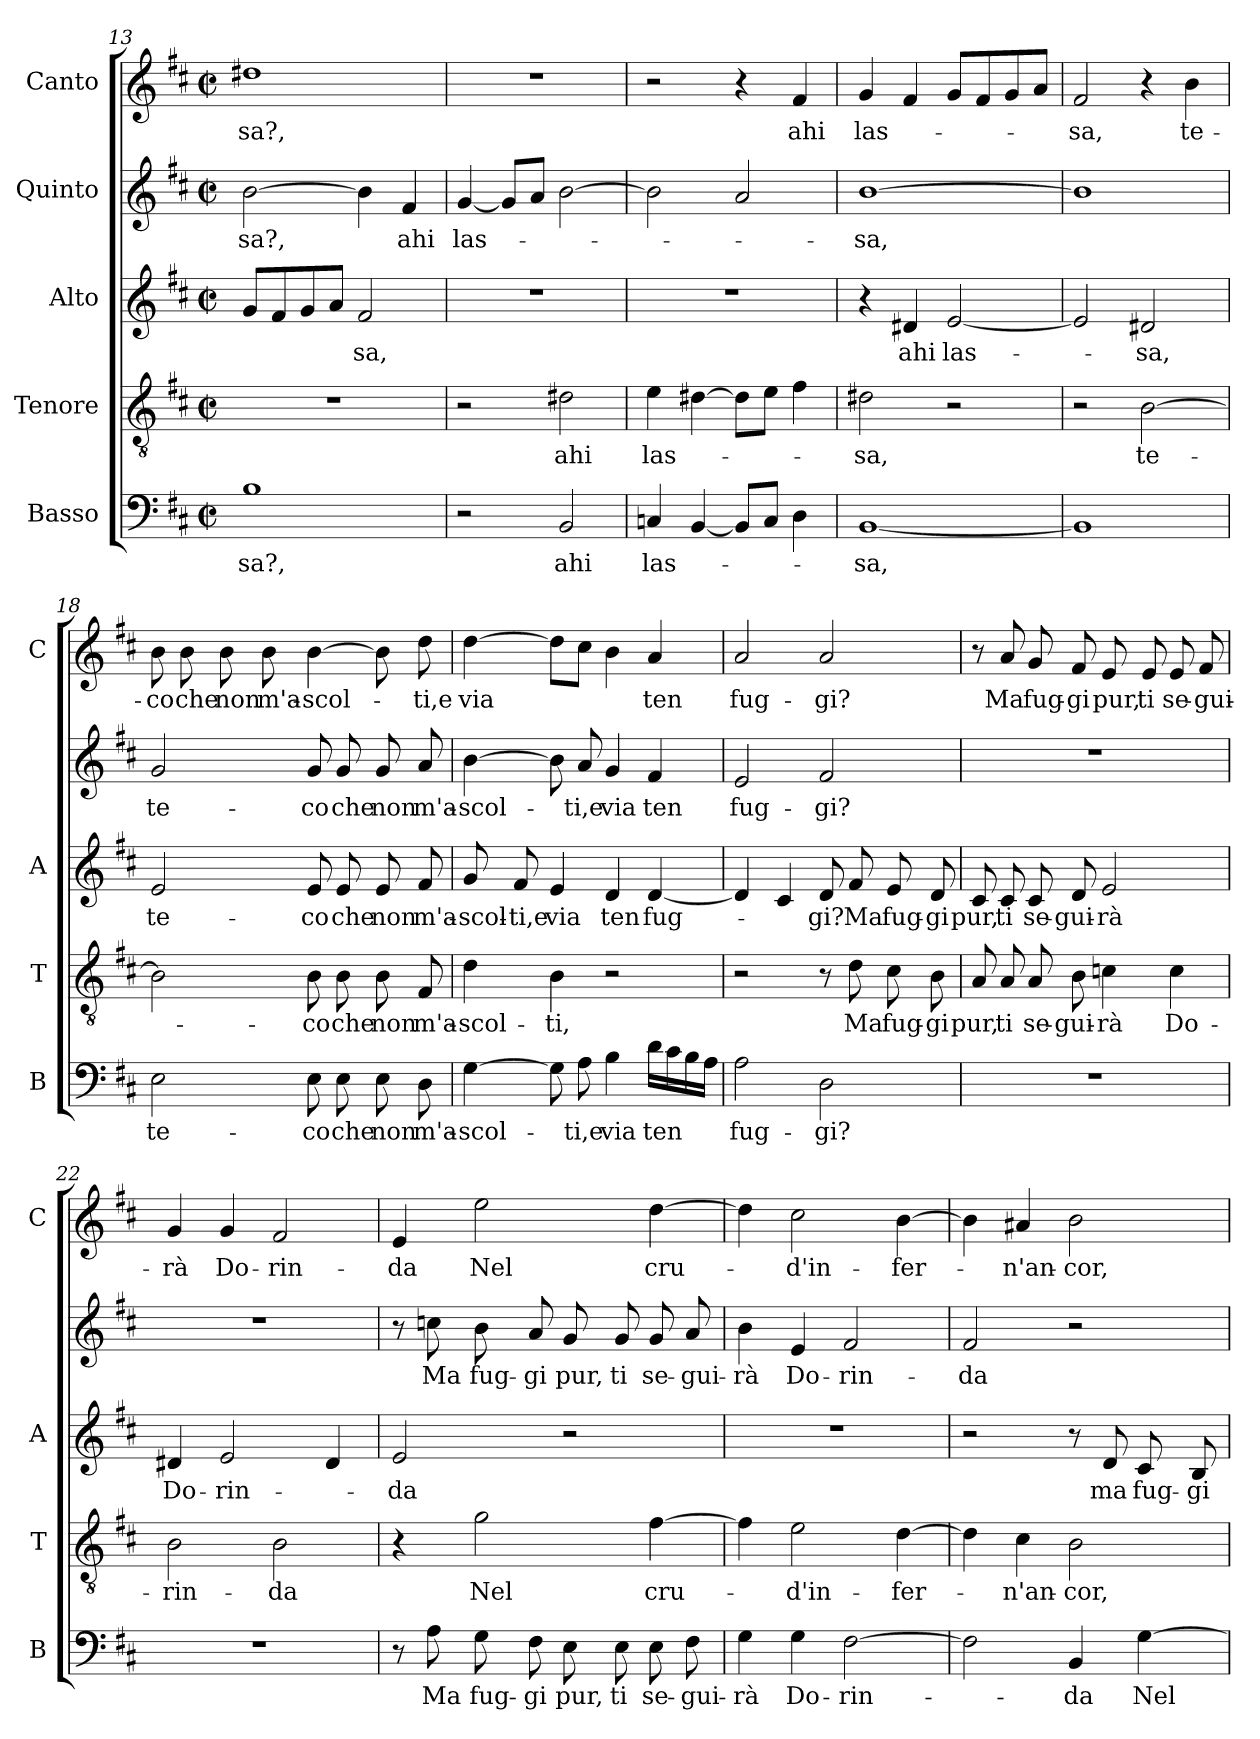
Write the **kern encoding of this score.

**kern	**text	**kern	**text	**kern	**text	**kern	**text	**kern	**text
*part5	*part5	*part4	*part4	*part3	*part3	*part2	*part2	*part1	*part1
*staff5	*staff5	*staff4	*staff4	*staff3	*staff3	*staff2	*staff2	*staff1	*staff1
*I"Basso	*	*I"Tenore	*	*I"Alto	*	*I"Quinto	*	*I"Canto	*
*I'B	*	*I'T	*	*I'A	*	*	*	*I'C	*
!!LO:PB:g=z
*clefF4	*	*clefGv2	*	*clefG2	*	*clefG2	*	*clefG2	*
*k[f#c#]	*	*k[f#c#]	*	*k[f#c#]	*	*k[f#c#]	*	*k[f#c#]	*
*D:	*	*D:	*	*D:	*	*D:	*	*D:	*
*M2/2	*	*M2/2	*	*M2/2	*	*M2/2	*	*M2/2	*
*met(c|)	*	*met(c|)	*	*met(c|)	*	*met(c|)	*	*met(c|)	*
=13	=13	=13	=13	=13	=13	=13	=13	=13	=13
1B	-sa?,	1r	.	8g/L	.	[2b\	-sa?,	1dd#X	-sa?,
.	.	.	.	8f#/	.	.	.	.	.
.	.	.	.	8g/	.	.	.	.	.
.	.	.	.	8a/J	.	.	.	.	.
.	.	.	.	2f#/	-sa,	4b\]	.	.	.
.	.	.	.	.	.	4f#/	ahi	.	.
=14	=14	=14	=14	=14	=14	=14	=14	=14	=14
2r	.	2r	.	1r	.	[4g/	las-	1r	.
.	.	.	.	.	.	8g/L]	.	.	.
.	.	.	.	.	.	8a/J	.	.	.
2BB/	ahi	2d#X\	ahi	.	.	[2b\	.	.	.
=15	=15	=15	=15	=15	=15	=15	=15	=15	=15
4Cn/	las-	4e\	las-	1r	.	2b\]	.	2r	.
[4BB/	.	[4d#X\	.	.	.	.	.	.	.
8BB/L]	.	8d#\L]	.	.	.	2a/	.	4r	.
8C/J	.	8e\J	.	.	.	.	.	.	.
4D\	.	4f#\	.	.	.	.	.	4f#/	ahi
=16	=16	=16	=16	=16	=16	=16	=16	=16	=16
[1BB	-sa,	2d#X\	-sa,	4r	.	[1b	-sa,	4g/	las-
.	.	.	.	4d#X/	ahi	.	.	4f#/	.
.	.	2r	.	[2e/	las-	.	.	8g/L	.
.	.	.	.	.	.	.	.	8f#/	.
.	.	.	.	.	.	.	.	8g/	.
.	.	.	.	.	.	.	.	8a/J	.
=17	=17	=17	=17	=17	=17	=17	=17	=17	=17
1BB]	.	2r	.	2e/]	.	1b]	.	2f#/	-sa,
.	.	[2B\	te-	2d#X/	-sa,	.	.	4r	.
.	.	.	.	.	.	.	.	4b\	te-
=18	=18	=18	=18	=18	=18	=18	=18	=18	=18
2E\	te-	2B\]	.	2e/	te-	2g/	te-	8b\	-co
.	.	.	.	.	.	.	.	8b\	che
.	.	.	.	.	.	.	.	8b\	non
.	.	.	.	.	.	.	.	8b\	m'a-
8E\	-co	8B\	-co	8e/	-co	8g/	-co	[4b\	-scol-
8E\	che	8B\	che	8e/	che	8g/	che	.	.
8E\	non	8B\	non	8e/	non	8g/	non	8b\]	.
8D\	m'a-	8F#/	m'a-	8f#/	m'a-	8a/	m'a-	8dd\	-ti,e
!!LO:LB:g=z
=19	=19	=19	=19	=19	=19	=19	=19	=19	=19
[4G\	-scol-	4d\	-scol-	8g/	-scol-	[4b\	-scol-	[4dd\	via
.	.	.	.	8f#/	-ti,e	.	.	.	.
8G\]	.	4B\	-ti,	4e/	via	8b\]	.	8dd\L]	.
8A\	-ti,e	.	.	.	.	8a/	-ti,e	8cc#\J	.
4B\	via	2r	.	4d/	ten	4g/	via	4b\	.
16d\LL	ten	.	.	[4d/	fug-	4f#/	ten	4a/	ten
16c#\	.	.	.	.	.	.	.	.	.
16B\	.	.	.	.	.	.	.	.	.
16A\JJ	.	.	.	.	.	.	.	.	.
=20	=20	=20	=20	=20	=20	=20	=20	=20	=20
2A\	fug-	2r	.	4d/]	.	2e/	fug-	2a/	fug-
.	.	.	.	4c#/	.	.	.	.	.
2D\	-gi?	8r	.	8d/	-gi?	2f#/	-gi?	2a/	-gi?
.	.	8d\	Ma	8f#/	Ma	.	.	.	.
.	.	8c#\	fug-	8e/	fug-	.	.	.	.
.	.	8B\	-gi	8d/	-gi	.	.	.	.
=21	=21	=21	=21	=21	=21	=21	=21	=21	=21
1r	.	8A/	pur,	8c#/	pur,	1r	.	8r	.
.	.	8A/	ti	8c#/	ti	.	.	8a/	Ma
.	.	8A/	se-	8c#/	se-	.	.	8g/	fug-
.	.	8B\	-gui-	8d/	-gui-	.	.	8f#/	-gi
.	.	4cn\	-rà	2e/	-rà	.	.	8e/	pur,
.	.	.	.	.	.	.	.	8e/	ti
.	.	4c\	Do-	.	.	.	.	8e/	se-
.	.	.	.	.	.	.	.	8f#/	-gui-
=22	=22	=22	=22	=22	=22	=22	=22	=22	=22
1r	.	2B\	-rin-	4d#X/	Do-	1r	.	4g/	-rà
.	.	.	.	2e/	-rin-	.	.	4g/	Do-
.	.	2B\	-da	.	.	.	.	2f#/	-rin-
.	.	.	.	4d#/	.	.	.	.	.
=23	=23	=23	=23	=23	=23	=23	=23	=23	=23
8r	.	4r	.	2e/	-da	8r	.	4e/	-da
8A\	Ma	.	.	.	.	8ccn\	Ma	.	.
8G\	fug-	2g\	Nel	.	.	8b\	fug-	2ee\	Nel
8F#\	-gi	.	.	.	.	8a/	-gi	.	.
8E\	pur,	.	.	2r	.	8g/	pur,	.	.
8E\	ti	.	.	.	.	8g/	ti	.	.
8E\	se-	[4f#\	cru-	.	.	8g/	se-	[4dd\	cru-
8F#\	-gui-	.	.	.	.	8a/	-gui-	.	.
!!LO:LB:g=z
=24	=24	=24	=24	=24	=24	=24	=24	=24	=24
4G\	-rà	4f#\]	.	1r	.	4b\	-rà	4dd\]	.
4G\	Do-	2e\	-d'in-	.	.	4e/	Do-	2cc#\	-d'in-
[2F#\	-rin-	.	.	.	.	2f#/	-rin-	.	.
.	.	[4d\	-fer-	.	.	.	.	[4b\	-fer-
=25	=25	=25	=25	=25	=25	=25	=25	=25	=25
2F#\]	.	4d\]	.	2r	.	2f#/	-da	4b\]	.
.	.	4c#\	-n'an-	.	.	.	.	4a#X/	-n'an-
4BB/	-da	2B\	-cor,	8r	.	2r	.	2b\	-cor,
.	.	.	.	8d/	ma	.	.	.	.
[4G\	Nel	.	.	8c#/	fug-	.	.	.	.
.	.	.	.	8B/	-gi	.	.	.	.
=	=	=	=	=	=	=	=	=	=
*-	*-	*-	*-	*-	*-	*-	*-	*-	*-
